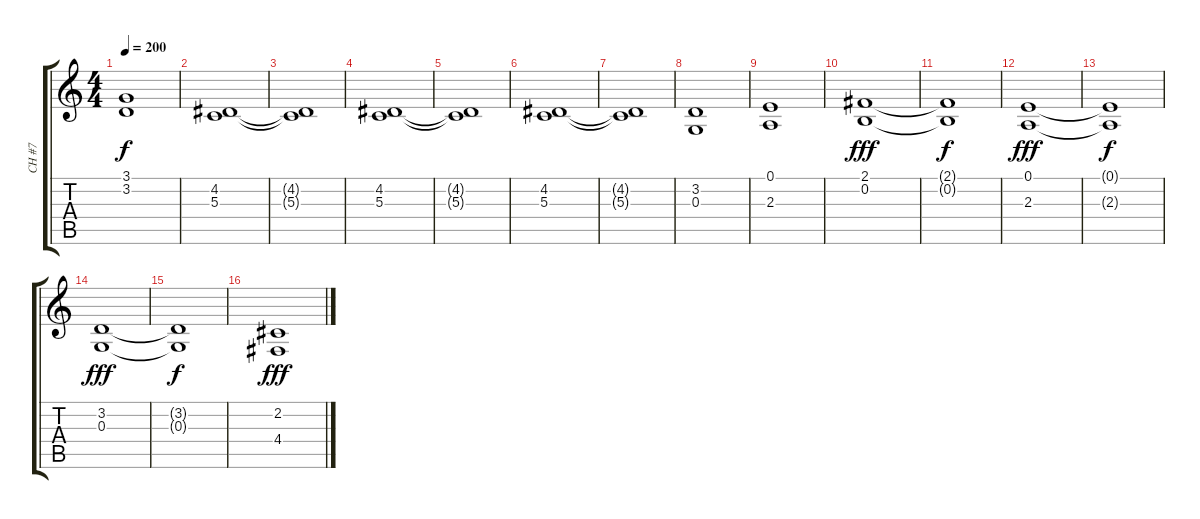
\track ("CH #7" "CH #7") {instrument choiraahs}
\staff {score tabs}
\tuning (E4 B3 G3 D3 A2 E2) {hide}
\ts (4 4)
\tempo 200
\clef g2
\ks c
(3.1 3.2).1{dy f} |
(4.2 5.3).1 |
(4.2{t} 5.3{t}).1 |
(4.2 5.3).1 |
(4.2{t} 5.3{t}).1 |
(4.2 5.3).1 |
(4.2{t} 5.3{t}).1 |
(3.2 0.3).1 |
(0.1 2.3).1 |
(2.1 0.2).1{dy fff} |
(2.1{t} 0.2{t}).1{dy f} |
(0.1 2.3).1{dy fff} |
(0.1{t} 2.3{t}).1{dy f} |
(3.2 0.3).1{dy fff} |
(3.2{t} 0.3{t}).1{dy f} |
(2.2 4.4).1{dy fff}
